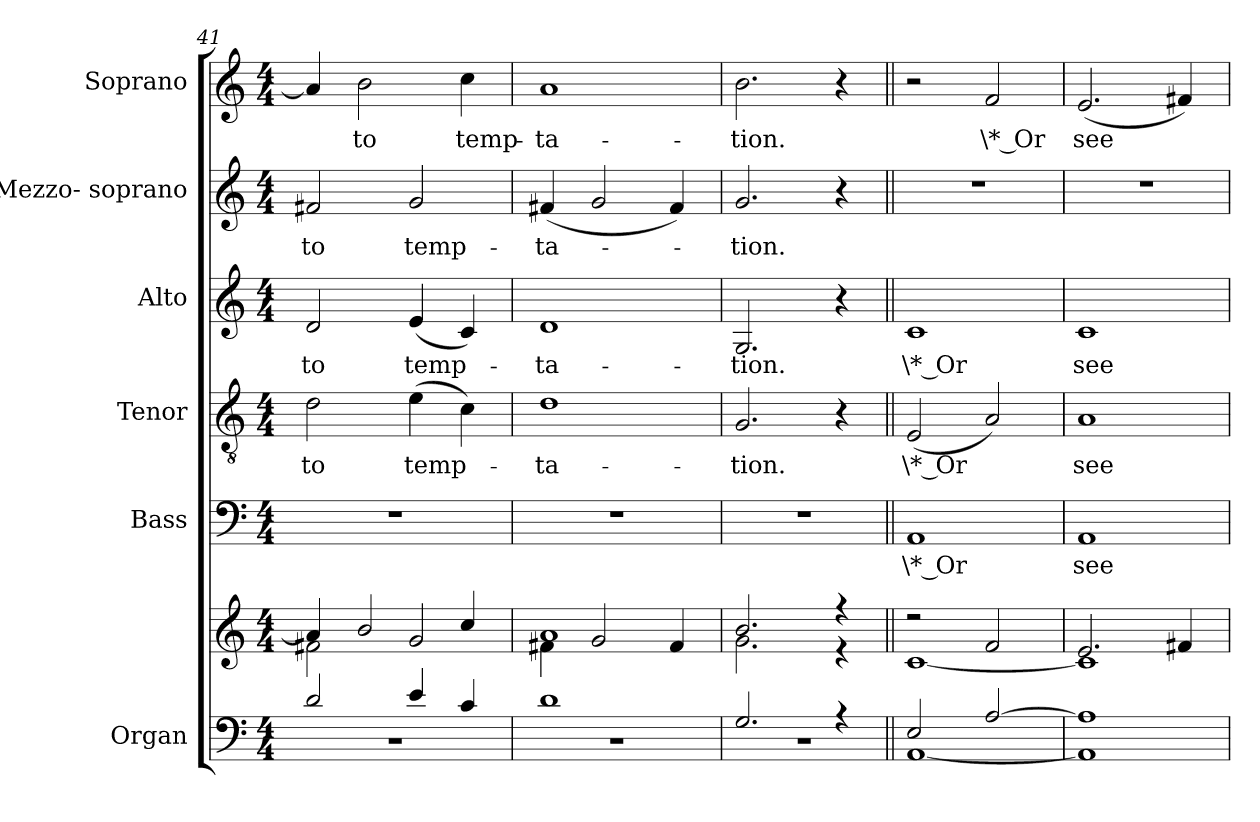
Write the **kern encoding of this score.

**kern	**kern	**kern	**text	**kern	**text	**kern	**text	**kern	**text	**kern	**text
*part6	*part6	*part5	*part5	*part4	*part4	*part3	*part3	*part2	*part2	*part1	*part1
*staff7	*staff6	*staff5	*staff5	*staff4	*staff4	*staff3	*staff3	*staff2	*staff2	*staff1	*staff1
*I"Organ	*	*I"Bass	*	*I"Tenor	*	*I"Alto	*	*I"Mezzo- soprano	*	*I"Soprano	*
*I'Org.	*	*I'B	*	*I'T.	*	*I'A	*	*I'M-S.	*	*I'S	*
*clefF4	*clefG2	*clefF4	*	*clefGv2	*	*clefG2	*	*clefG2	*	*clefG2	*
*	*	*	*	*ITrd7c12	*	*	*	*	*	*	*
*k[]	*k[]	*k[]	*	*k[]	*	*k[]	*	*k[]	*	*k[]	*
*C:	*C:	*C:	*	*C:	*	*C:	*	*C:	*	*C:	*
*M4/4	*M4/4	*M4/4	*	*M4/4	*	*M4/4	*	*M4/4	*	*M4/4	*
=41	=41	=41	=41	=41	=41	=41	=41	=41	=41	=41	=41
*^	*^	*	*	*	*	*	*	*	*	*	*
!	!	!	!	!	!	!	!LO:LY:b:color=#000000	!	!	!	!	!	!
!	!	!	!	!	!	!	!	!	!LO:LY:b:color=#000000	!	!	!	!
!	!	!	!	!	!	!	!	!	!	!	!LO:LY:b:color=#000000	!	!
2di/	1r	4ai/]	2f#Xi\	1r	.	2Di\	-to	2di/	-to	2f#Xi/	-to	4ai/]	.
!	!	!	!	!	!	!	!	!	!	!	!	!	!LO:LY:b:color=#000000
.	.	2bi/	.	.	.	.	.	.	.	.	.	2bi\	-to
!	!	!	!	!	!	!	!LO:LY:b:color=#000000	!	!	!	!	!	!
!	!	!	!	!	!	!	!	!	!LO:LY:b:color=#000000	!	!	!	!
!	!	!	!	!	!	!	!	!	!	!	!LO:LY:b:color=#000000	!	!
4ei/	.	.	2gi/	.	.	(4Ei\	temp-	(4ei/	temp-	2gi/	temp-	.	.
!	!	!	!	!	!	!	!	!	!	!	!	!	!LO:LY:b:color=#000000
4ci/	.	4cci/	.	.	.	4Ci\)	.	4ci/)	.	.	.	4cci\	temp-
=42	=42	=42	=42	=42	=42	=42	=42	=42	=42	=42	=42	=42	=42
!	!	!	!	!	!	!	!LO:LY:b:color=#000000	!	!	!	!	!	!
!	!	!	!	!	!	!	!	!	!LO:LY:b:color=#000000	!	!	!	!
!	!	!	!	!	!	!	!	!	!	!	!LO:LY:b:color=#000000	!	!
!	!	!	!	!	!	!	!	!	!	!	!	!	!LO:LY:b:color=#000000
1di	1r	1ai	4f#Xi\	1r	.	1Di	-ta-	1di	-ta-	(4f#Xi/	-ta-	1ai	-ta-
.	.	.	2gi/	.	.	.	.	.	.	2gi/	.	.	.
.	.	.	4f#i/	.	.	.	.	.	.	4f#i/)	.	.	.
=43	=43	=43	=43	=43	=43	=43	=43	=43	=43	=43	=43	=43	=43
!	!	!	!	!	!	!	!LO:LY:b:color=#000000	!	!	!	!	!	!
!	!	!	!	!	!	!	!	!	!LO:LY:b:color=#000000	!	!	!	!
!	!	!	!	!	!	!	!	!	!	!	!LO:LY:b:color=#000000	!	!
!	!	!	!	!	!	!	!	!	!	!	!	!	!LO:LY:b:color=#000000
2.Gi/	1r	2.bi/	2.gi\	1r	.	2.GGi/	-tion.	2.Gi/	-tion.	2.gi/	-tion.	2.bi\	-tion.
4r	.	4r	4r	.	.	4r	.	4r	.	4r	.	4r	.
!!LO:PB:g=z
=44||	=44||	=44||	=44||	=44||	=44||	=44||	=44||	=44||	=44||	=44||	=44||	=44||	=44||
!	!	!	!	!	!LO:LY:b:color=#000000	!	!	!	!	!	!	!	!
!	!	!	!	!	!	!	!LO:LY:b:color=#000000	!	!	!	!	!	!
!	!	!	!	!	!	!	!	!	!LO:LY:b:color=#000000	!	!	!	!
2Ei/	[1AAi	2r	[1ci	1AAi	\* Or	(2EEi/	\* Or	1ci	\* Or	1r	.	2r	.
!	!	!	!	!	!	!	!	!	!	!	!	!	!LO:LY:b:color=#000000
[2Ai/	.	2fi/	.	.	.	2AAi/)	.	.	.	.	.	2fi/	\* Or
=45	=45	=45	=45	=45	=45	=45	=45	=45	=45	=45	=45	=45	=45
!	!	!	!	!	!LO:LY:b:color=#000000	!	!	!	!	!	!	!	!
!	!	!	!	!	!	!	!LO:LY:b:color=#000000	!	!	!	!	!	!
!	!	!	!	!	!	!	!	!	!LO:LY:b:color=#000000	!	!	!	!
!	!	!	!	!	!	!	!	!	!	!	!	!	!LO:LY:b:color=#000000
1Ai]	1AAi]	2.ei/	1ci]	1AAi	see	1AAi	see	1ci	see	1r	.	(2.ei/	see
.	.	4f#Xi/	.	.	.	.	.	.	.	.	.	4f#Xi/)	.
*v	*v	*	*	*	*	*	*	*	*	*	*	*	*
*	*v	*v	*	*	*	*	*	*	*	*	*	*
=	=	=	=	=	=	=	=	=	=	=	=
*-	*-	*-	*-	*-	*-	*-	*-	*-	*-	*-	*-
